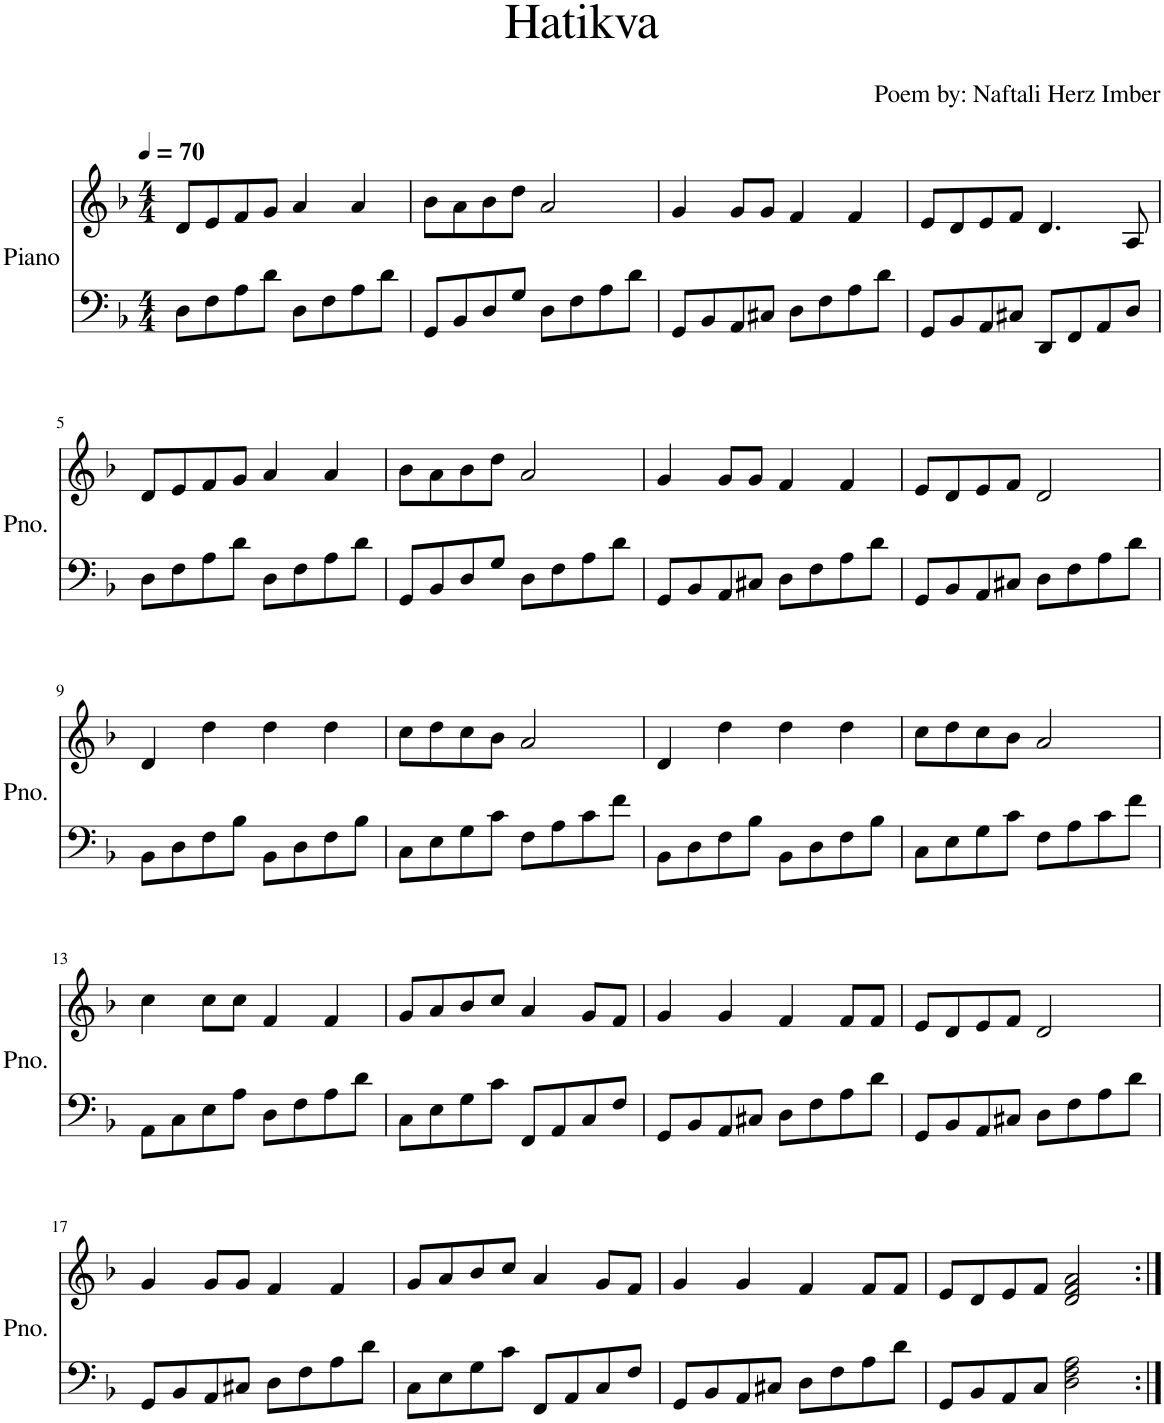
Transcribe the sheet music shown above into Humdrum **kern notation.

**kern	**kern
*part1	*part1
*staff2	*staff1
*I"Piano	*
*I'Pno.	*
*clefF4	*clefG2
*k[b-]	*k[b-]
*M4/4	*M4/4
*MM70	*MM70
=1	=1
8D\L	8d/L
8F\	8e/
8A\	8f/
8d\J	8g/J
8D\L	4a/
8F\	.
8A\	4a/
8d\J	.
=2	=2
8GG/L	8b-\L
8BB-/	8a\
8D/	8b-\
8G/J	8dd\J
8D\L	2a/
8F\	.
8A\	.
8d\J	.
=3	=3
8GG/L	4g/
8BB-/	.
8AA/	8g/L
8C#X/J	8g/J
8D\L	4f/
8F\	.
8A\	4f/
8d\J	.
=4	=4
8GG/L	8e/L
8BB-/	8d/
8AA/	8e/
8C#X/J	8f/J
8DD/L	4.d/
8FF/	.
8AA/	.
8D/J	8A/
!!LO:LB:g=z
=5	=5
*	*clefG2
8D\L	8d/L
8F\	8e/
8A\	8f/
8d\J	8g/J
8D\L	4a/
8F\	.
8A\	4a/
8d\J	.
=6	=6
8GG/L	8b-\L
8BB-/	8a\
8D/	8b-\
8G/J	8dd\J
8D\L	2a/
8F\	.
8A\	.
8d\J	.
=7	=7
8GG/L	4g/
8BB-/	.
8AA/	8g/L
8C#X/J	8g/J
8D\L	4f/
8F\	.
8A\	4f/
8d\J	.
=8	=8
8GG/L	8e/L
8BB-/	8d/
8AA/	8e/
8C#X/J	8f/J
8D\L	2d/
8F\	.
8A\	.
8d\J	.
!!LO:LB:g=z
=9	=9
8BB-\L	4d/
8D\	.
8F\	4dd\
8B-\J	.
8BB-\L	4dd\
8D\	.
8F\	4dd\
8B-\J	.
=10	=10
8C\L	8cc\L
8E\	8dd\
8G\	8cc\
8c\J	8b-\J
8F\L	2a/
8A\	.
8c\	.
8f\J	.
=11	=11
8BB-\L	4d/
8D\	.
8F\	4dd\
8B-\J	.
8BB-\L	4dd\
8D\	.
8F\	4dd\
8B-\J	.
=12	=12
8C\L	8cc\L
8E\	8dd\
8G\	8cc\
8c\J	8b-\J
8F\L	2a/
8A\	.
8c\	.
8f\J	.
!!LO:LB:g=z
=13	=13
*	*clefG2
8AA\L	4cc\
8C\	.
8E\	8cc\L
8A\J	8cc\J
8D\L	4f/
8F\	.
8A\	4f/
8d\J	.
=14	=14
8C\L	8g/L
8E\	8a/
8G\	8b-/
8c\J	8cc/J
8FF/L	4a/
8AA/	.
8C/	8g/L
8F/J	8f/J
=15	=15
8GG/L	4g/
8BB-/	.
8AA/	4g/
8C#X/J	.
8D\L	4f/
8F\	.
8A\	8f/L
8d\J	8f/J
=16	=16
8GG/L	8e/L
8BB-/	8d/
8AA/	8e/
8C#X/J	8f/J
8D\L	2d/
8F\	.
8A\	.
8d\J	.
!!LO:LB:g=z
=17	=17
8GG/L	4g/
8BB-/	.
8AA/	8g/L
8C#X/J	8g/J
8D\L	4f/
8F\	.
8A\	4f/
8d\J	.
=18	=18
8C\L	8g/L
8E\	8a/
8G\	8b-/
8c\J	8cc/J
8FF/L	4a/
8AA/	.
8C/	8g/L
8F/J	8f/J
=19	=19
8GG/L	4g/
8BB-/	.
8AA/	4g/
8C#X/J	.
8D\L	4f/
8F\	.
8A\	8f/L
8d\J	8f/J
=20	=20
8GG/L	8e/L
8BB-/	8d/
8AA/	8e/
8C/J	8f/J
2D\ 2F\ 2A\	2d/ 2f/ 2a/
=:|!	=:|!
*-	*-
